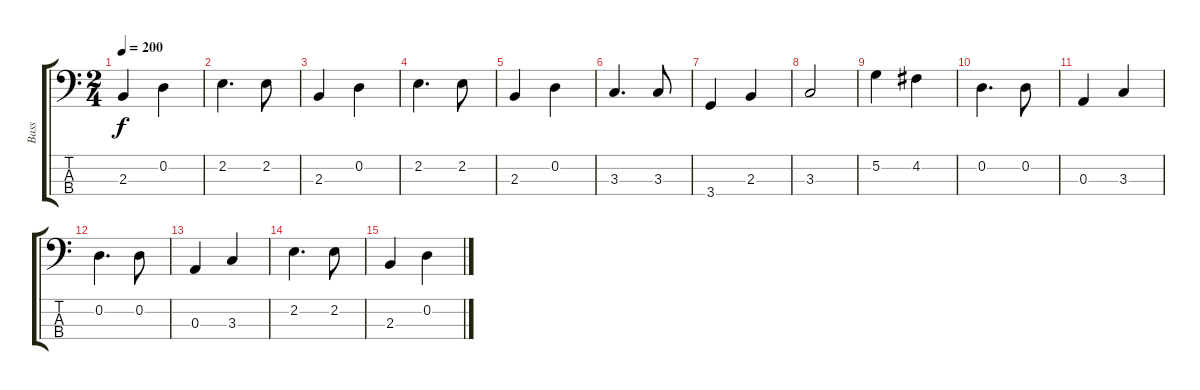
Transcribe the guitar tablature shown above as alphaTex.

\track ("Bass" "Bass") {instrument electricbassfinger}
\staff {score tabs}
\tuning (G2 D2 A1 E1) {hide}
\ts (2 4)
\tempo 200
\clef f4
\ks c
2.3.4{dy f} 0.2.4 |
2.2.4{d} 2.2.8 |
2.3.4 0.2.4 |
2.2.4{d} 2.2.8 |
2.3.4 0.2.4 |
3.3.4{d} 3.3.8 |
3.4.4 2.3.4 |
3.3.2 |
5.2.4 4.2.4 |
0.2.4{d} 0.2.8 |
0.3.4 3.3.4 |
0.2.4{d} 0.2.8 |
0.3.4 3.3.4 |
2.2.4{d} 2.2.8 |
2.3.4 0.2.4
